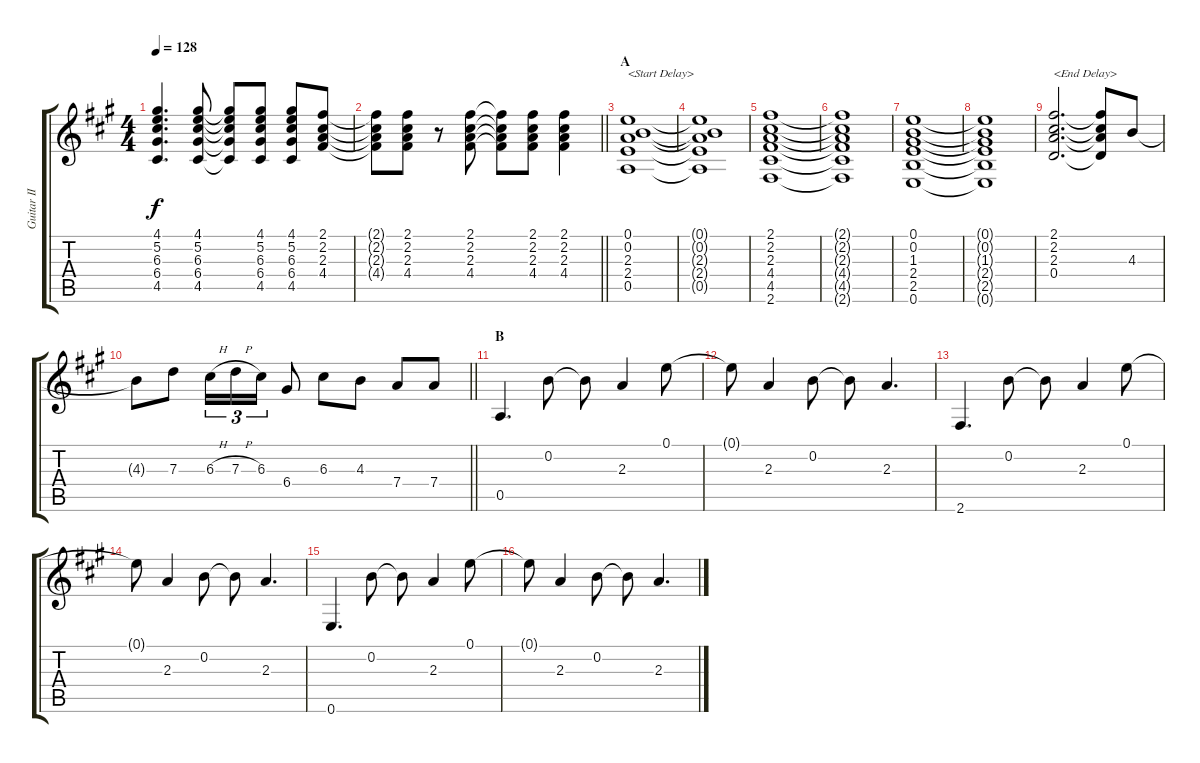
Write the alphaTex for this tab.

\track ("Guitar II" "Guitar II") {instrument distortionguitar}
\staff {score tabs}
\tuning (E4 B3 G3 D3 A2 E2) {hide}
\ts (4 4)
\tempo 128
\clef g2
\ks a
(4.1 5.2 6.3 6.4 4.5).4{d dy f} (4.1 5.2 6.3 6.4 4.5).8 (4.1{t} 5.2{t} 6.3{t} 6.4{t} 4.5{t}).8 (4.1 5.2 6.3 6.4 4.5).8 (4.1 5.2 6.3 6.4 4.5).8 (2.1 2.2 2.3 4.4).8 |
\barLineRight lightlight
(2.1{t} 2.2{t} 2.3{t} 4.4{t}).8 (2.1 2.2 2.3 4.4).8 r.8 (2.1 2.2 2.3 4.4).8 (2.1{t} 2.2{t} 2.3{t} 4.4{t}).8 (2.1 2.2 2.3 4.4).8 (2.1 2.2 2.3 4.4).4 |
\section ("" "A")
(0.1 0.2 2.3 2.4 0.5).1{txt "<Start Delay>"} |
(0.1{t} 0.2{t} 2.3{t} 2.4{t} 0.5{t}).1 |
(2.1 2.2 2.3 4.4 4.5 2.6).1 |
(2.1{t} 2.2{t} 2.3{t} 4.4{t} 4.5{t} 2.6{t}).1 |
(0.1 0.2 1.3 2.4 2.5 0.6).1 |
(0.1{t} 0.2{t} 1.3{t} 2.4{t} 2.5{t} 0.6{t}).1 |
(2.1 2.2 2.3 0.4).2{d txt "<End Delay>"} (2.1{t} 2.2{t} 2.3{t} 0.4{t}).8 4.3.8 |
\barLineRight lightlight
4.3{t}.8 7.3.8 6.3{h}.16{tu (3 2)} 7.3{h}.16{tu (3 2)} 6.3.16{tu (3 2)} 6.4.8 6.3.8 4.3.8 7.4.8 7.4.8 |
\section ("" "B")
0.5.4{d} 0.2.8 0.2{t}.8 2.3.4 0.1.8 |
0.1{t}.8 2.3.4 0.2.8 0.2{t}.8 2.3.4{d} |
2.6.4{d} 0.2.8 0.2{t}.8 2.3.4 0.1.8 |
0.1{t}.8 2.3.4 0.2.8 0.2{t}.8 2.3.4{d} |
0.6.4{d} 0.2.8 0.2{t}.8 2.3.4 0.1.8 |
0.1{t}.8 2.3.4 0.2.8 0.2{t}.8 2.3.4{d}
